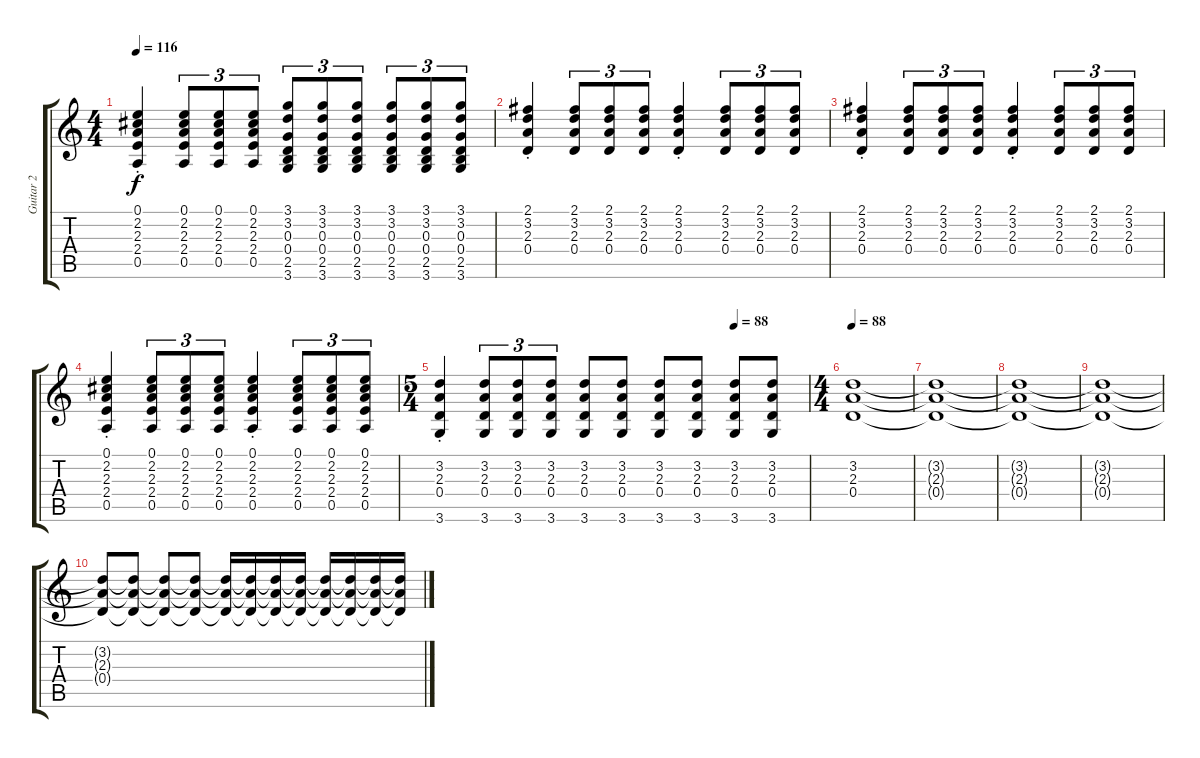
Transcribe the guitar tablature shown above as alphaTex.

\track ("Guitar 2" "Guitar 2") {instrument distortionguitar}
\staff {score tabs}
\tuning (E4 B3 G3 D3 A2 E2) {hide}
\ts (4 4)
\tempo 116
\clef g2
\ks c
(0.1{st} 2.2{st} 2.3{st} 2.4{st} 0.5{st}).4{dy f} (0.1 2.2 2.3 2.4 0.5).8{tu (3 2)} (0.1 2.2 2.3 2.4 0.5).8{tu (3 2)} (0.1 2.2 2.3 2.4 0.5).8{tu (3 2)} (3.1 3.2 0.3 0.4 2.5 3.6).8{tu (3 2)} (3.1 3.2 0.3 0.4 2.5 3.6).8{tu (3 2)} (3.1 3.2 0.3 0.4 2.5 3.6).8{tu (3 2)} (3.1 3.2 0.3 0.4 2.5 3.6).8{tu (3 2)} (3.1 3.2 0.3 0.4 2.5 3.6).8{tu (3 2)} (3.1 3.2 0.3 0.4 2.5 3.6).8{tu (3 2)} |
(2.1{st} 3.2{st} 2.3{st} 0.4{st}).4 (2.1 3.2 2.3 0.4).8{tu (3 2)} (2.1 3.2 2.3 0.4).8{tu (3 2)} (2.1 3.2 2.3 0.4).8{tu (3 2)} (2.1{st} 3.2{st} 2.3{st} 0.4{st}).4 (2.1 3.2 2.3 0.4).8{tu (3 2)} (2.1 3.2 2.3 0.4).8{tu (3 2)} (2.1 3.2 2.3 0.4).8{tu (3 2)} |
(2.1{st} 3.2{st} 2.3{st} 0.4{st}).4 (2.1 3.2 2.3 0.4).8{tu (3 2)} (2.1 3.2 2.3 0.4).8{tu (3 2)} (2.1 3.2 2.3 0.4).8{tu (3 2)} (2.1{st} 3.2{st} 2.3{st} 0.4{st}).4 (2.1 3.2 2.3 0.4).8{tu (3 2)} (2.1 3.2 2.3 0.4).8{tu (3 2)} (2.1 3.2 2.3 0.4).8{tu (3 2)} |
(0.1{st} 2.2{st} 2.3{st} 2.4{st} 0.5{st}).4 (0.1 2.2 2.3 2.4 0.5).8{tu (3 2)} (0.1 2.2 2.3 2.4 0.5).8{tu (3 2)} (0.1 2.2 2.3 2.4 0.5).8{tu (3 2)} (0.1{st} 2.2{st} 2.3{st} 2.4{st} 0.5{st}).4 (0.1 2.2 2.3 2.4 0.5).8{tu (3 2)} (0.1 2.2 2.3 2.4 0.5).8{tu (3 2)} (0.1 2.2 2.3 2.4 0.5).8{tu (3 2)} |
\ts (5 4)
\tempo (88 0.8)
(3.2{st} 2.3{st} 0.4{st} 3.6{st}).4 (3.2 2.3 0.4 3.6).8{tu (3 2)} (3.2 2.3 0.4 3.6).8{tu (3 2)} (3.2 2.3 0.4 3.6).8{tu (3 2)} (3.2 2.3 0.4 3.6).8 (3.2 2.3 0.4 3.6).8 (3.2 2.3 0.4 3.6).8 (3.2 2.3 0.4 3.6).8 (3.2 2.3 0.4 3.6).8 (3.2 2.3 0.4 3.6).8 |
\ts (4 4)
\tempo 88
(3.2 2.3 0.4).1 |
(3.2{t} 2.3{t} 0.4{t}).1 |
(3.2{t} 2.3{t} 0.4{t}).1 |
(3.2{t} 2.3{t} 0.4{t}).1 |
(3.2{t} 2.3{t} 0.4{t}).8{volume 13} (3.2{t} 2.3{t} 0.4{t}).8{volume 12} (3.2{t} 2.3{t} 0.4{t}).8{volume 11} (3.2{t} 2.3{t} 0.4{t}).8{volume 10} (3.2{t} 2.3{t} 0.4{t}).16{volume 9} (3.2{t} 2.3{t} 0.4{t}).16{volume 8} (3.2{t} 2.3{t} 0.4{t}).16{volume 7} (3.2{t} 2.3{t} 0.4{t}).16{volume 6} (3.2{t} 2.3{t} 0.4{t}).16{volume 5} (3.2{t} 2.3{t} 0.4{t}).16{volume 4} (3.2{t} 2.3{t} 0.4{t}).16{volume 3} (3.2{t} 2.3{t} 0.4{t}).16{volume 2}
